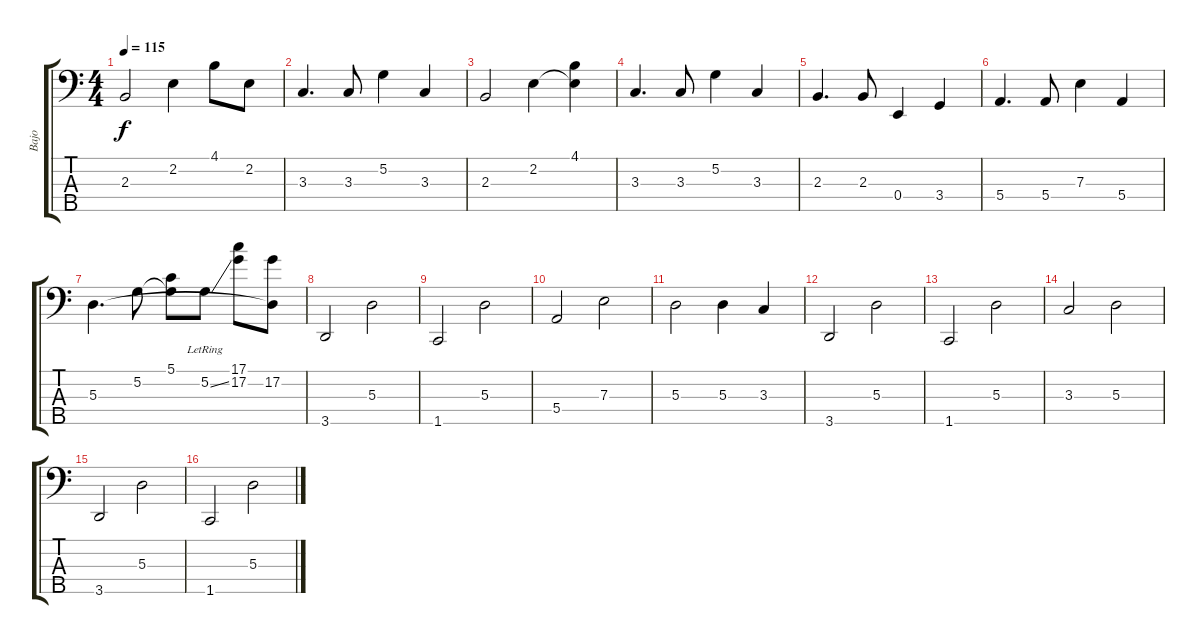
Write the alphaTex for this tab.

\track ("Bajo" "Bajo") {instrument electricbassfinger}
\staff {score tabs}
\tuning (G2 D2 A1 E1 B0) {hide}
\ts (4 4)
\tempo 115
\clef f4
\ks c
2.3.2{dy f} 2.2.4 4.1.8 2.2.8 |
3.3.4{d} 3.3.8 5.2.4 3.3.4 |
2.3.2 2.2.4 (4.1 2.2{t}).4 |
3.3.4{d} 3.3.8 5.2.4 3.3.4 |
2.3.4{d} 2.3.8 0.4.4 3.4.4 |
5.4.4{d} 5.4.8 7.3.4 5.4.4 |
5.3.4{d} 5.2.8 (5.1 5.2{t}).8 5.2{ss lr}.8 (17.1 17.2).8 (17.2 5.3{t}).8 |
3.5.2 5.3.2 |
1.5.2 5.3.2 |
5.4.2 7.3.2 |
5.3.2 5.3.4 3.3.4 |
3.5.2 5.3.2 |
1.5.2 5.3.2 |
3.3.2 5.3.2 |
3.5.2 5.3.2 |
1.5.2 5.3.2
